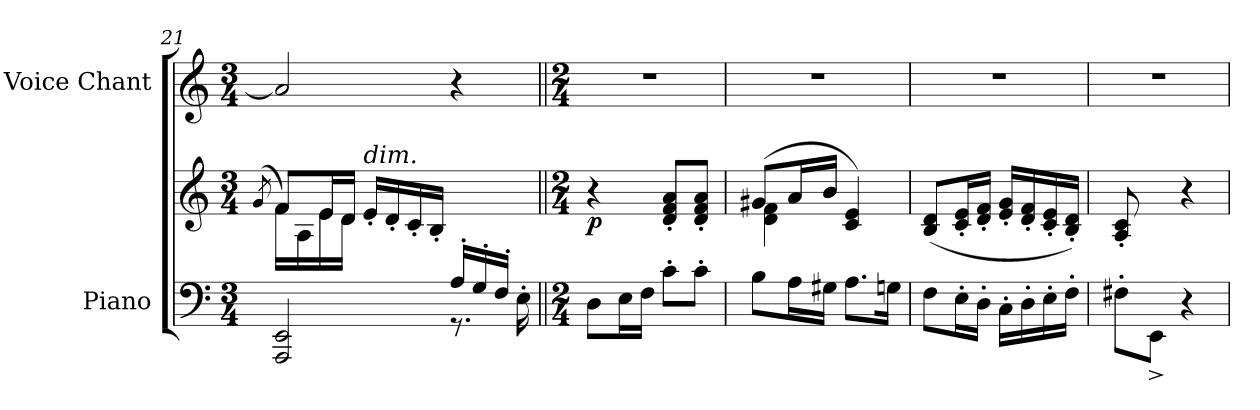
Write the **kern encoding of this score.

**kern	**kern	**dynam	**kern
*part2	*part2	*part2	*part1
*staff3	*staff2	*staff2/3	*staff1
*I"Piano	*	*	*I"Voice Chant
*I'Pno	*	*	*
*clefF4	*clefG2	*	*clefG2
*k[]	*k[]	*	*k[]
*M3/4	*M3/4	*	*M3/4
=21	=21	=21	=21
.	(8qg/	.	.
*^	*^	*	*
2ryy	2AAA/ 2EE/	(8f/L)	16f\LL	.	2a/]
.	.	.	16A\	.	.
.	.	16e/L	16e\	.	.
.	.	16d/JJ	16d\JJ	.	.
!	!	!LO:TX:i:t=dim.	!	!	!
.	.	16e'/LL	2ryy	.	.
.	.	16d'/	.	.	.
.	.	16c'/	.	.	.
.	.	16B'/JJ	.	.	.
16A'>/LL	8.r	8.ryy	.	.	4r
16G'>/	.	.	.	.	.
16F'>/JJ	.	.	.	.	.
16ryy	16E'\)	16ryy	.	.	.
*v	*v	*	*	*	*
*	*v	*v	*	*
=22||	=22||	=22||	=22||
*M2/4	*M2/4	*	*M2/4
*^	*	*	*
!	!	!	!LO:DY:b	!
*v	*v	*	*	*
8D\L	4r	p	2r
16E\L	.	.	.
16F\JJ	.	.	.
8c'\L	8d/' 8f/' 8a/'L	.	.
8c'\J	8d/' 8f/' 8a/'J	.	.
=23	=23	=23	=23
*	*^	*	*
8B\L	(8g#X/L	4d\ 4f\	.	2r
16A\L	16a/L	.	.	.
16G#X\JJ	16b/JJ	.	.	.
8.A\L	4c/ 4e/)	4ryy	.	.
16Gn\Jk	.	.	.	.
*	*v	*v	*	*
=24	=24	=24	=24
8F\L	(8B/ 8d/L	.	2r
16E'\L	16c/' 16e/'L	.	.
16D'\JJ	16d/' 16f/'JJ	.	.
16C'\LL	16e/' 16g/'LL	.	.
16D'\	16d/' 16f/'	.	.
16E'\	16c/' 16e/'	.	.
16F'\JJ	16B/' 16d/'JJ)	.	.
=25	=25	=25	=25
*^	*	*	*
8ryy	8F#X'\L	8A/' 8c/'L	.	2r
8D/ 8G#X/ 8B/J	8EE^<\J	8ryy	.	.
4ryy	4r	4r	.	.
*v	*v	*	*	*
=	=	=	=
*-	*-	*-	*-
